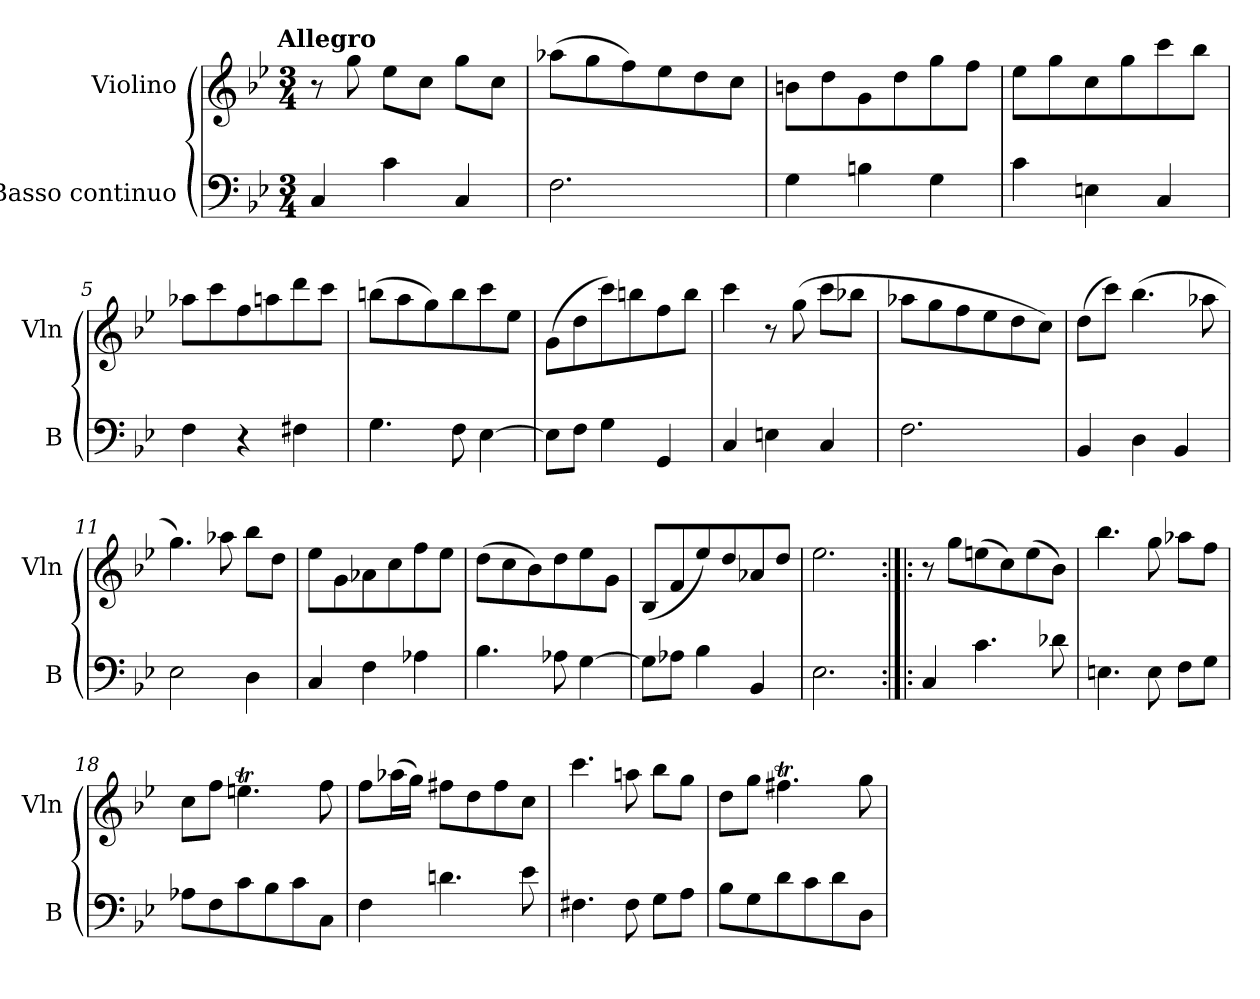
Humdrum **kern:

**kern	**kern
*part2	*part1
*staff2	*staff1
*I"Basso continuo	*I"Violino
*I'B	*I'Vln
*clefF4	*clefG2
*k[b-e-]	*k[b-e-]
!!LO:TX:omd:t=Allegro
*M3/4	*M3/4
*MM160	*MM160
=1	=1
4C/	8r
.	8gg\
4c\	8ee-\L
.	8cc\J
4C/	8gg\L
.	8cc\J
=2	=2
2.F\	(8aa-X\L
.	8gg\
.	8ff\)
.	8ee-\
.	8dd\
.	8cc\J
=3	=3
4G\	8bn\L
.	8dd\
4Bn\	8g\
.	8dd\
4G\	8gg\
.	8ff\J
=4	=4
4c\	8ee-\L
.	8gg\
4En\	8cc\
.	8gg\
4C/	8ccc\
.	8bb-\J
=5	=5
4F\	8aa-X\L
.	8ccc\
4r	8ff\
.	8aan\
4F#X\	8ddd\
.	8ccc\J
=6	=6
4.G\	(8bbn\L
.	8aa\
.	8gg\)
8F\	8bb\
[4E-\	8ccc\
.	8ee-\J
=7	=7
8E-\L]	(8g\L
8F\J	8dd\
4G\	8ccc\)
.	8bbn\
4GG/	8ff\
.	8bb\J
=8	=8
4C/	4ccc\
4En\	8r
.	(8gg\
4C/	8ccc\L
.	8bb-X\J
=9	=9
2.F\	8aa-X\L
.	8gg\
.	8ff\
.	8ee-\
.	8dd\
.	8cc\J)
=10	=10
4BB-/	(8dd\L
.	8ccc\J)
4D\	(4.bb-\
4BB-/	.
.	8aa-X\
=11	=11
2E-\	4.gg\)
.	8aa-X\
4D\	8bb-\L
.	8dd\J
=12	=12
4C/	8ee-\L
.	8g\
4F\	8a-X\
.	8cc\
4A-X\	8ff\
.	8ee-\J
=13	=13
4.B-\	(8dd\L
.	8cc\
.	8b-\)
8A-X\	8dd\
[4G\	8ee-\
.	8g\J
=14	=14
8G\L]	(8B-/L
8A-X\J	8f/
4B-\	8ee-/)
.	8dd/
4BB-/	8a-X/
.	8dd/J
=15	=15
2.E-\	2.ee-\
=16:|!|:	=16:|!|:
4C/	8r
.	8gg\L
4.c\	(8een\
.	8cc\)
.	(8ee\
8d-X\	8b-\J)
=17	=17
4.En\	4.bb-\
8E\	8gg\
8F\L	8aa-X\L
8G\J	8ff\J
=18	=18
8A-X\L	8cc\L
8F\	8ff\J
8c\	4.eent\
8B-\	.
8c\	.
8C\J	8ff\
=19	=19
4F\	8ff\L
.	(16aa-X\L
.	16gg\JJ)
4.dn\	8ff#X\L
.	8dd\
.	8ff#\
8e-\	8cc\J
=20	=20
4.F#X\	4.ccc\
8F#\	8aan\
8G\L	8bb-\L
8A\J	8gg\J
=21	=21
8B-\L	8dd\L
8G\	8gg\J
8d\	4.ff#Xt\
8c\	.
8d\	.
8D\J	8gg\
=	=
*-	*-
